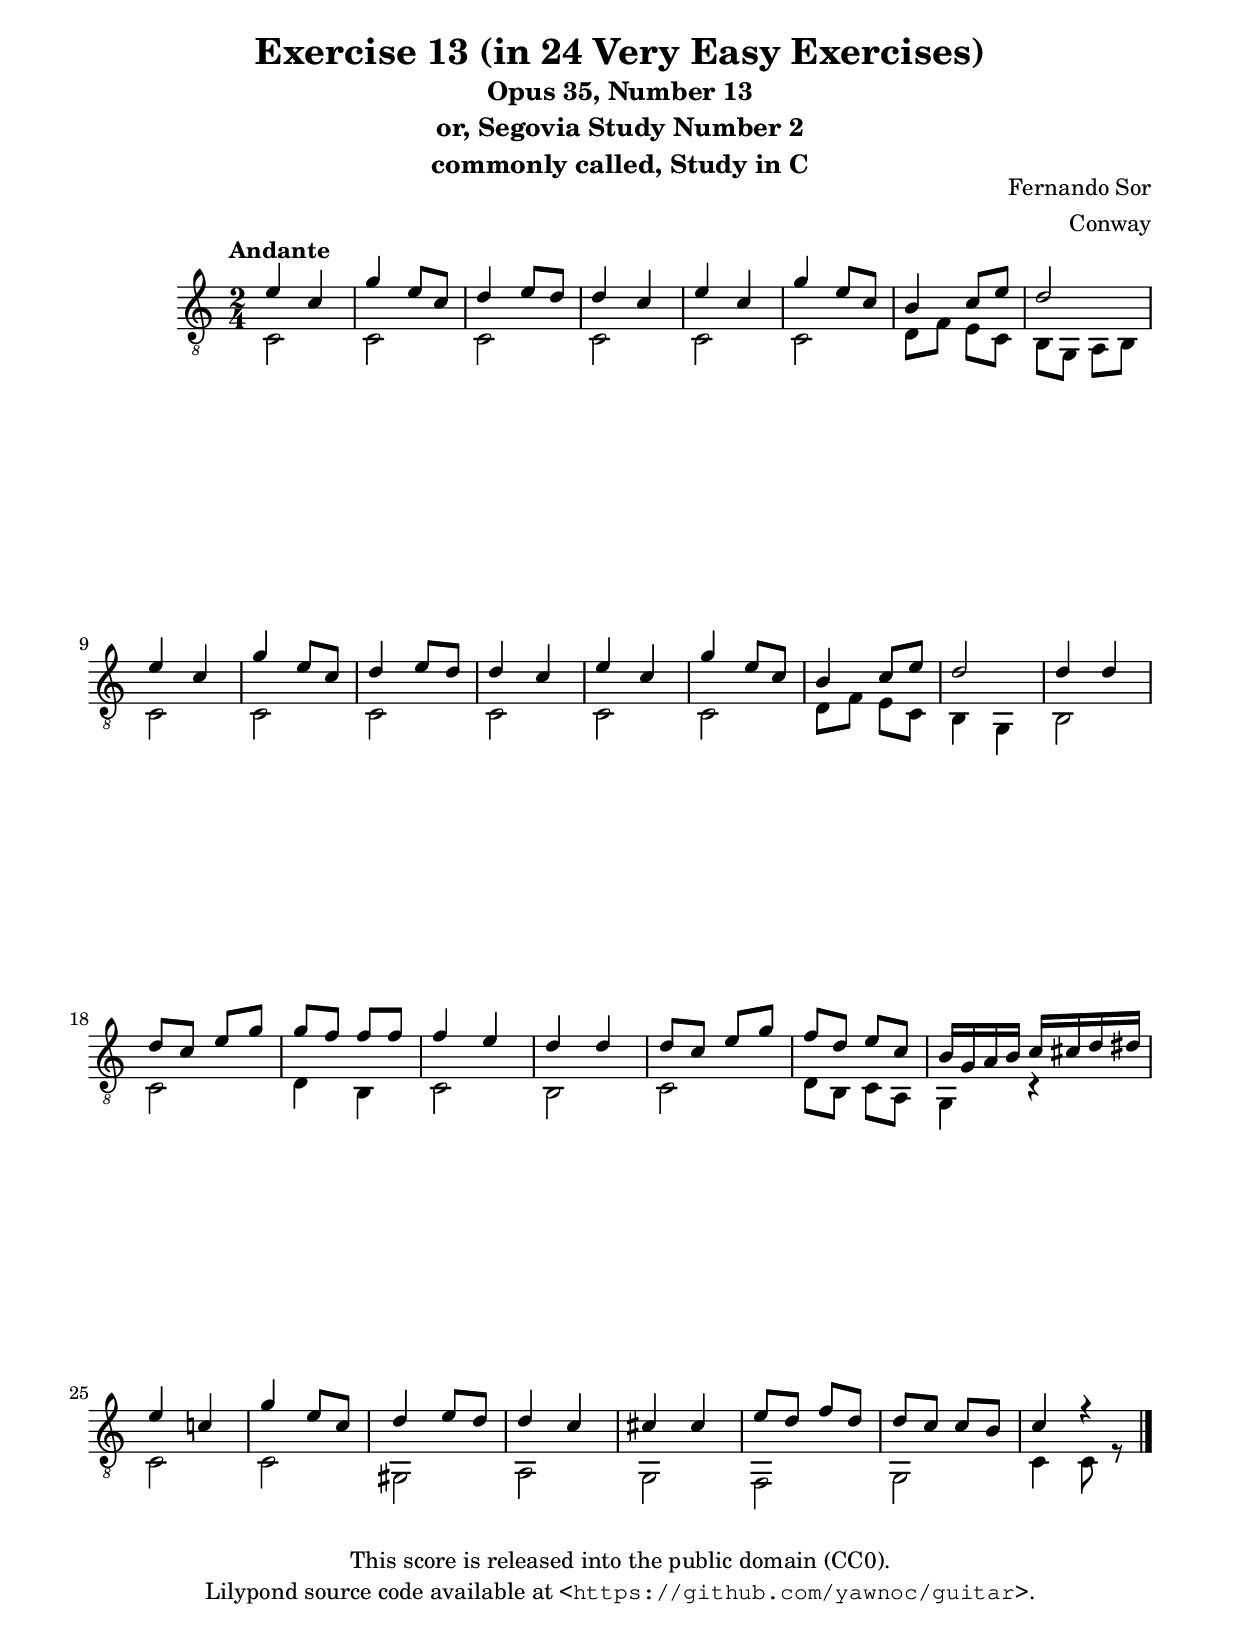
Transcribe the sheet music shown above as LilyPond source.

\version "2.18.2"


%%%%%%%%%%%%%%%%%%%%%%%%%%%%%%%%%%%%%%%%%%%%%%%%%%%%%%%%%%%%%%%%
% General
%%%%%%%%%%%%%%%%%%%%%%%%%%%%%%%%%%%%%%%%%%%%%%%%%%%%%%%%%%%%%%%%

\paper {
  top-margin = 1.5\cm
  left-margin = 1.5\cm
  right-margin = 1.5\cm
  bottom-margin = 1.5\cm
  ragged-last-bottom = ##f
  footnote-separator-markup = \markup { \vspace #1.5 }
}

globalSettings = {
  \accidentalStyle modern
  \compressFullBarRests
  \mergeDifferentlyHeadedOn
  \mergeDifferentlyDottedOn
  \numericTimeSignature
  \pointAndClickOff
  \override TextScript.extra-offset = #'(0 . 0.7)
  \override Score.FootnoteItem.annotation-line = ##f
}

origin-url = "https://github.com/yawnoc/guitar"

\header {
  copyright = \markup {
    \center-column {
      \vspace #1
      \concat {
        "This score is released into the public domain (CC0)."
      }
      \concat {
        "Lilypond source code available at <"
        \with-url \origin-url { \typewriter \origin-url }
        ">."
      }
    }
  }
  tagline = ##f
}

triplet = #(define-music-function
  (parser location music) (ly:music?)
  #{
    \tuplet 3/2 { $music }
  #}
)

tripletDuple = #(define-music-function
  (parser location music) (ly:music?)
  #{
    \tuplet 6/4 { $music }
  #}
)

overrideBeamedStemLengths = #(define-scheme-function
  (parser location lengths) (list?)
  #{
    \override Stem.details.beamed-lengths = $lengths
  #}
)
revertBeamedStemLengths = { \revert Stem.details.beamed-lengths }

overrideBeamVerticalPositions = #(define-scheme-function
  (parser location positions) (pair?)
  #{
    \override Beam.positions = $positions
  #}
)

%%%%%%%%%%%%%%%%%%%%%%%%%%%%%%%%%%%%%%%%%%%%%%%%%%%%%%%%%%%%%%%%
% Semantic bar lines
%%%%%%%%%%%%%%%%%%%%%%%%%%%%%%%%%%%%%%%%%%%%%%%%%%%%%%%%%%%%%%%%

barLineGoto = { \bar "||" }
barLineKeyChange = { \bar "||" }
barLineEnd = { \bar "|." }

%%%%%%%%%%%%%%%%%%%%%%%%%%%%%%%%%%%%%%%%%%%%%%%%%%%%%%%%%%%%%%%%
% Guitar notation
%%%%%%%%%%%%%%%%%%%%%%%%%%%%%%%%%%%%%%%%%%%%%%%%%%%%%%%%%%%%%%%%

stringNumbersAbove = { \set stringNumberOrientations = #'(up) }
stringNumbersBelow = { \set stringNumberOrientations = #'(down) }

fingeringAbove = { \set fingeringOrientations = #'(up) }
fingeringBelow = { \set fingeringOrientations = #'(down) }
fingeringAleft = { \set fingeringOrientations = #'(left) }
fingeringAright = { \set fingeringOrientations = #'(right) }

startGraceMusic = {
  <>(
  \override Fingering.font-size = -6
}
stopGraceMusic = {
  \revert Fingering.font-size
  <>)
}

overrideHorizontalShift = #(define-scheme-function
  (parser location distance) (number?)
  #{
    \override NoteColumn.force-hshift = $distance
  #}
)
revertHorizontalShift = { \revert NoteColumn.force-hshift }

barreSpan = #(define-music-function
  (parser location label offsetPair music)
  (string? (pair? (cons 0 0)) ly:music?)
  (let
    (
      (elements (extract-named-music music '(NoteEvent EventChord)))
    )
    (if
      (pair? elements)
      (let
        (
          (first-element (first elements))
          (last-element (last elements))
        )
        (set!
          (ly:music-property first-element 'articulations)
          (cons
            (make-music 'TextSpanEvent 'span-direction -1)
            (ly:music-property first-element 'articulations)
          )
        )
        (set!
          (ly:music-property last-element 'articulations)
          (cons
            (make-music 'TextSpanEvent 'span-direction 1)
            (ly:music-property last-element 'articulations)
          )
        )
      )
    )
  )
  #{
    \once \override TextSpanner.font-shape = #'upright
    \once \override TextSpanner.style = #'line
    \once \override TextSpanner.extra-offset = #offsetPair
    \once \override TextSpanner.bound-details = #`(
      (left
        (text . ,#{ \markup { \raise #-0.7 { #label \hspace #0.7 }} #})
        (Y . 0)
        (padding . -0.8)
        (attach-dir . -2)
      )
      (right
        (text . ,#{ \markup { \draw-line #'(0 . -1.3) } #}) ;; draw hook
        (Y . 0)
        (padding . -0.5)
        (attach-dir . 2)
      )
    )
    \once \override TextSpanner #'after-line-breaking = #(lambda (grob)
      (let*
        (
          (originalGrob (ly:grob-original grob))
          (splitGrobs (ly:spanner-broken-into originalGrob))
        )
        (if
          (and
            (>= (length splitGrobs) 2)
            (not (eq? (car (last-pair splitGrobs)) grob))
          )
          (begin
            (ly:grob-set-nested-property! grob
              '(bound-details right text)
              #{ \markup { \draw-line #'(0 . 0) } #} ;; suppress draw hook
            )
            (ly:grob-set-property! grob
              'extra-offset
              (cons
                (car offsetPair)
                (+ (cdr offsetPair) 0.7) ;; correction for suppressed hook
              )
            )
            (ly:grob-set-nested-property! grob
              '(bound-details right padding)
              #'-3 ;; increase spanner length
            )
          )
        )
      )
    )
    $music
  #}
)

barre = #(define-scheme-function
  (parser location label) (string?)
  #{
    \markup {
      \center-align {
        \hspace #0.7
        $label
      }
    }
  #}
)

nudgeNextBarre = #(define-scheme-function
  (parser location distance) (number?)
  #{
    \once \override TextScript.X-offset = $distance
  #}
)

position = #(define-scheme-function
  (parser location label) (string?)
  #{
    \markup {
      \center-align {
        \hspace #0.5
        $label
      }
    }
  #}
)

#(define-markup-command
  (markupString layout properties stringNumber) (markup?)
  (interpret-markup layout properties
    #{
      \markup \circle { \bold #stringNumber }
    #}
  )
)

#(define-markup-command
  (resonatesOn layout properties note stringNumber) (markup? markup?)
  (interpret-markup layout properties
    #{
      \markup { #note "resonates on" \markupString #stringNumber }
    #}
  )
)

%%%%%%%%%%%%%%%%%%%%%%%%%%%%%%%%%%%%%%%%%%%%%%%%%%%%%%%%%%%%%%%%
% Goto statements
%%%%%%%%%%%%%%%%%%%%%%%%%%%%%%%%%%%%%%%%%%%%%%%%%%%%%%%%%%%%%%%%

overrideGotoVisibility = {
  \once \override Score.RehearsalMark #'break-visibility = #'#(#t #t #f)
}

makeGotoMark = #(define-scheme-function
  (parser location label) (string?)
  #{
    \mark \markup { \small \italic $label }
  #}
)

simultaneousMarkSeparator = {
  \cadenzaOn
    s1073741824 % stupid, but works
  \cadenzaOff
}

coda = {
  \overrideGotoVisibility
  \mark \markup { \musicglyph #"scripts.coda" }
}

fine = {
  \overrideGotoVisibility
  \makeGotoMark Fine
}

dcAlCoda = {
  \overrideGotoVisibility
  \makeGotoMark "D.C. al Coda"
}

dcAlFine = {
  \overrideGotoVisibility
  \makeGotoMark "D.C. al Fine"
}

toCoda = {
  \overrideGotoVisibility
  \makeGotoMark "to Coda"
}



\header {
  title = "Exercise 13 (in 24 Very Easy Exercises)"
  subtitle = \markup {
    \center-column {
      "Opus 35, Number 13"
      "or, Segovia Study Number 2"
      "commonly called, Study in C"
    }
  }
  composer = "Fernando Sor"
  arranger = "Conway"
}


initialSignatures = {
  \tempo "Andante"
  \clef "treble_8"
  \key c \major
  \time 2/4
}


highVoiceMusic = {
  
  \globalSettings
  
  % Home theme
  \barNumberCheck #1
  \relative c' {
    e4 c |
    g'4 e8 c |
    d4 e8 d |
    d4 c |
    e4 c |
    g'4 e8 c |
    b4 c8 e |
    d2 |
  }
  
  % Home theme again
  \barNumberCheck #9
  \relative c' {
    e4 c |
    g'4 e8 c |
    d4 e8 d |
    d4 c |
    e4 c |
    g'4 e8 c |
    b4 c8 e |
    d2 |
  }
  
  % Away theme
  \barNumberCheck #17
  \relative c' {
    d4 d |
    d8 c e g |
    g8 f f f |
    f4 e |
    d4 d |
    d8 c e g |
    f8 d e c |
    b16 g a b c cis d dis |
  }
  
  % Home theme final
  \barNumberCheck #25
  \relative c' {
    e4 c |
    g'4 e8 c |
    d4 e8 d |
    d4 c |
    cis4 cis |
    e8 d f d |
    d8 c c b |
    c4 r4 \barLineEnd
  }
  
}


lowVoiceMusic = {
  
  \globalSettings
  
  % Home theme
  \barNumberCheck #1
  \relative c {
    c2 |
    c2 |
    c2 |
    c2 |
    c2 |
    c2 |
    d8 f e c |
    b g a b |
  }
  
  % Home theme again
  \barNumberCheck #9
  \relative c {
    c2 |
    c2 |
    c2 |
    c2 |
    c2 |
    c2 |
    d8 f e c |
    b4 g |
  }
  
  % Away theme
  \barNumberCheck #17
  \relative c {
    b2 |
    c2 |
    d4 b |
    c2 |
    b2 |
    c2 |
    d8 b c a |
    g4 r4 |
  }
  
  % Home theme final
  \barNumberCheck #25
  \relative c {
    c2 |
    c2 |
    gis2 |
    a2 |
    g2 |
    f2 |
    g2 |
    c4 c8 r |
  }
  
}


allMusic = {
  \initialSignatures
  <<
    << \highVoiceMusic >>
      \\
    << \lowVoiceMusic >>
  >>
}


\score {
  \allMusic
}
